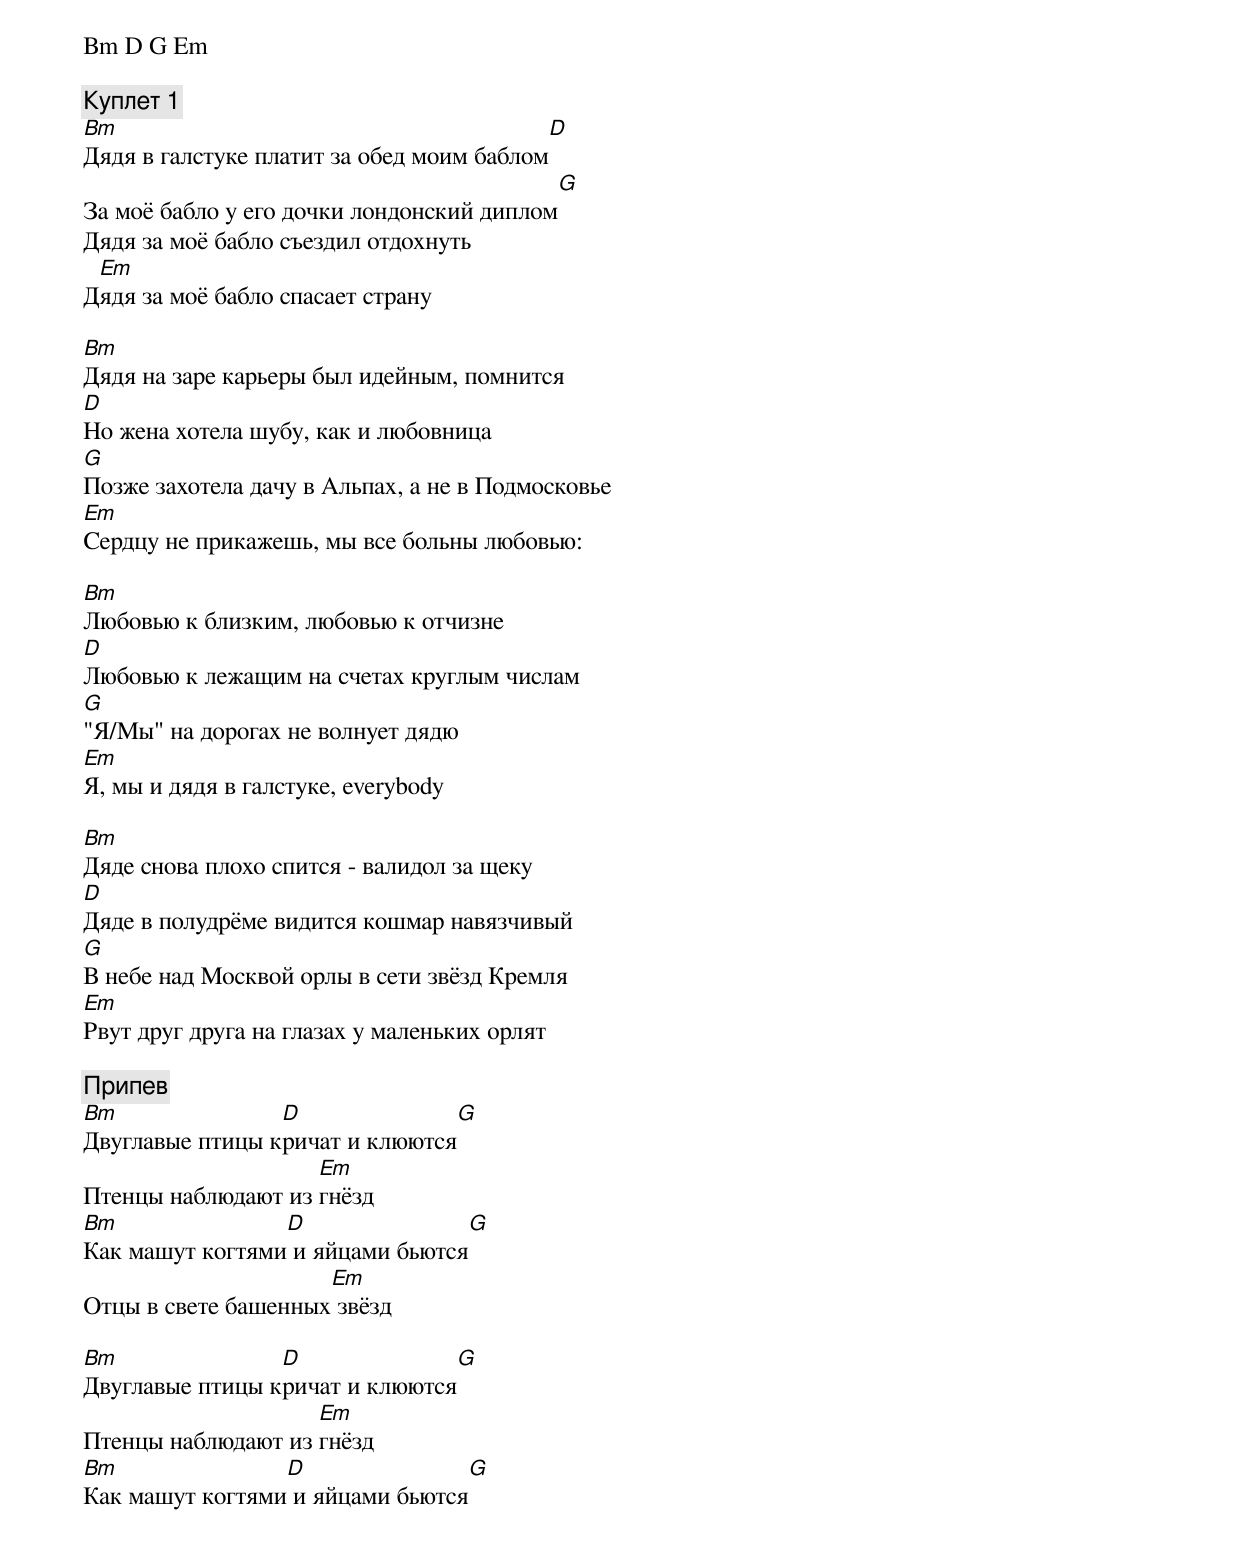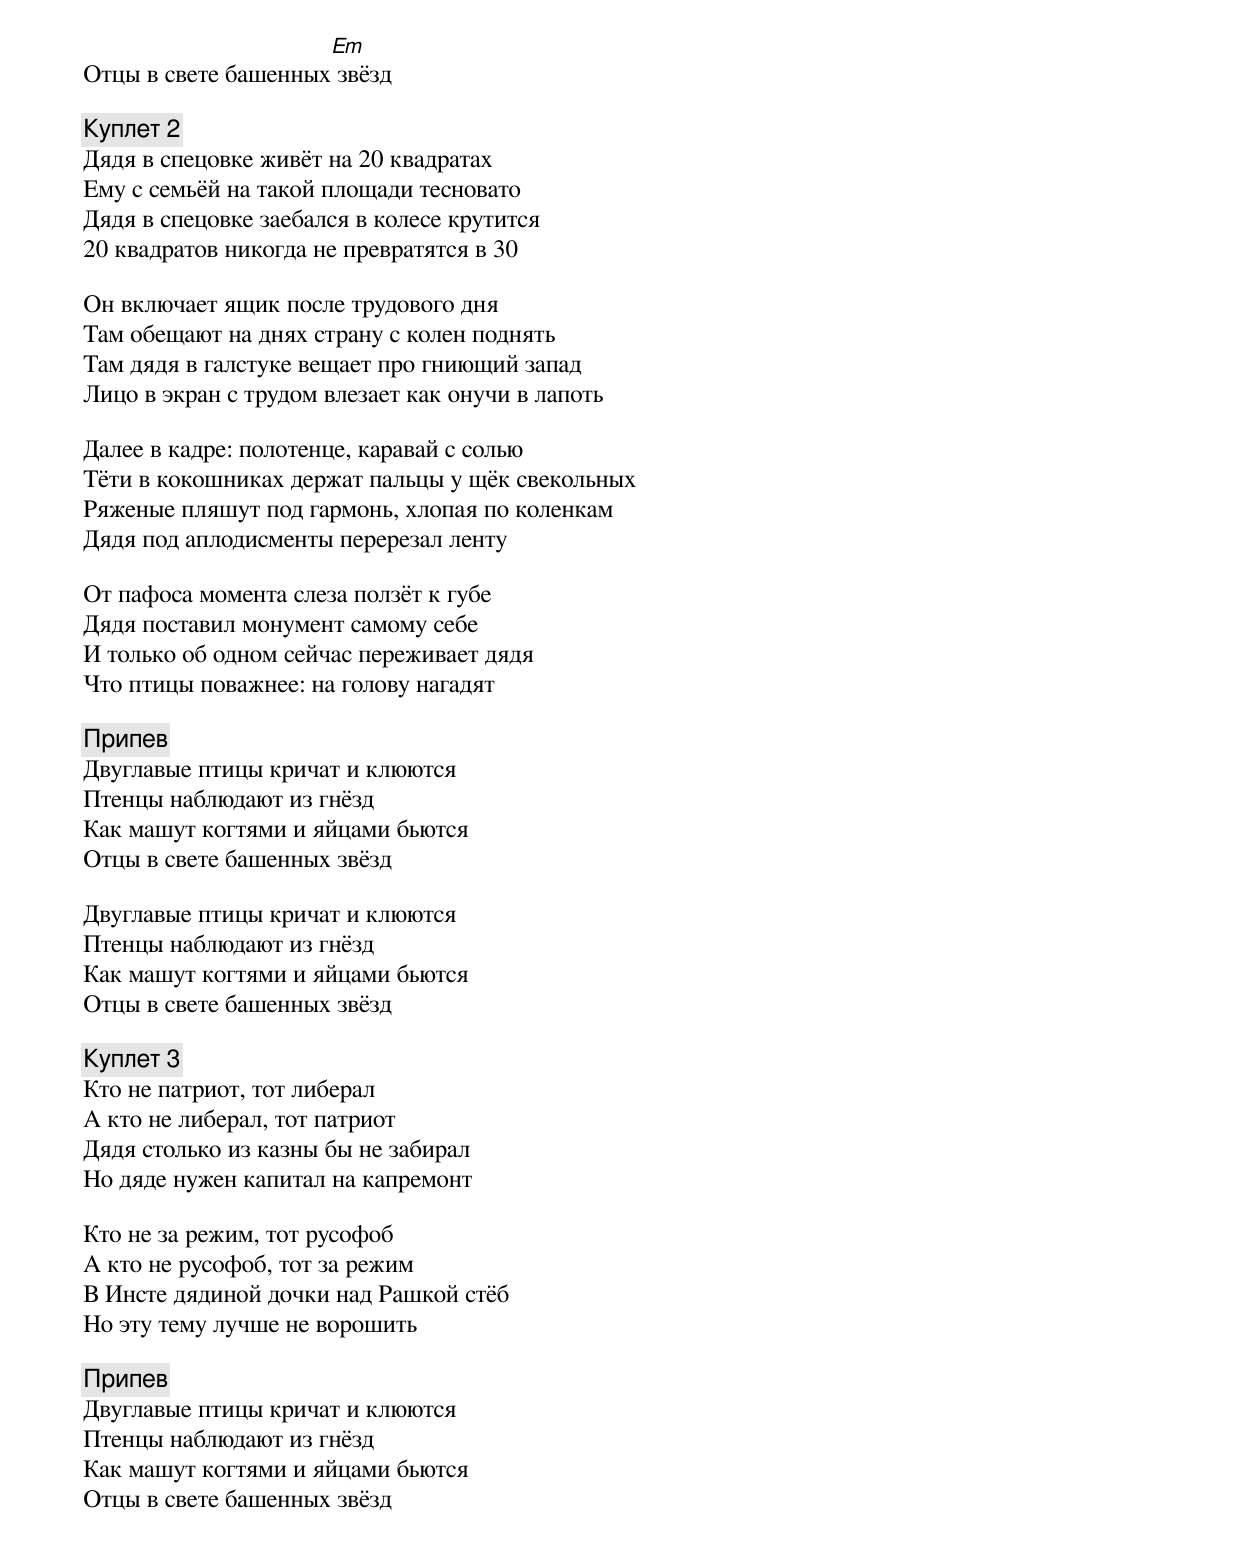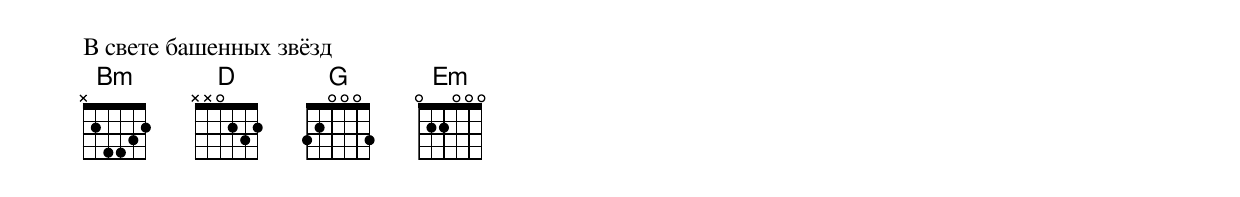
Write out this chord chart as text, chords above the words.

Bm D G Em

[Куплет 1]
Bm                                                            D
Дядя в галстуке платит за обед моим баблом
                                                                    G
За моё бабло у его дочки лондонский диплом
Дядя за моё бабло съездил отдохнуть
 Em
Дядя за моё бабло спасает страну

Bm
Дядя на заре карьеры был идейным, помнится
D
Но жена хотела шубу, как и любовница
G
Позже захотела дачу в Альпах, а не в Подмосковье
Em
Сердцу не прикажешь, мы все больны любовью:

Bm
Любовью к близким, любовью к отчизне
D
Любовью к лежащим на счетах круглым числам
G
"Я/Мы" на дорогах не волнует дядю
Em
Я, мы и дядя в галстуке, everybody

Bm
Дяде снова плохо спится - валидол за щеку
D
Дяде в полудрёме видится кошмар навязчивый
G
В небе над Москвой орлы в сети звёзд Кремля
Em
Рвут друг друга на глазах у маленьких орлят

[Припев]
Bm               D                          G
Двуглавые птицы кричат и клюются
                    Em
Птенцы наблюдают из гнёзд
Bm               D                          G
Как машут когтями и яйцами бьются
                     Em
Отцы в свете башенных звёзд

Bm               D                          G
Двуглавые птицы кричат и клюются
                    Em
Птенцы наблюдают из гнёзд
Bm               D                          G
Как машут когтями и яйцами бьются
                     Em
Отцы в свете башенных звёзд

[Куплет 2]
Дядя в спецовке живёт на 20 квадратах
Ему с семьёй на такой площади тесновато
Дядя в спецовке заебался в колесе крутится
20 квадратов никогда не превратятся в 30

Он включает ящик после трудового дня
Там обещают на днях страну с колен поднять
Там дядя в галстуке вещает про гниющий запад
Лицо в экран с трудом влезает как онучи в лапоть

Далее в кадре: полотенце, каравай с солью
Тёти в кокошниках держат пальцы у щёк свекольных
Ряженые пляшут под гармонь, хлопая по коленкам
Дядя под аплодисменты перерезал ленту

От пафоса момента слеза ползёт к губе
Дядя поставил монумент самому себе
И только об одном сейчас переживает дядя
Что птицы поважнее: на голову нагадят

[Припев]
Двуглавые птицы кричат и клюются
Птенцы наблюдают из гнёзд
Как машут когтями и яйцами бьются
Отцы в свете башенных звёзд

Двуглавые птицы кричат и клюются
Птенцы наблюдают из гнёзд
Как машут когтями и яйцами бьются
Отцы в свете башенных звёзд

[Куплет 3]
Кто не патриот, тот либерал
А кто не либерал, тот патриот
Дядя столько из казны бы не забирал
Но дяде нужен капитал на капремонт

Кто не за режим, тот русофоб
А кто не русофоб, тот за режим
В Инсте дядиной дочки над Рашкой стёб
Но эту тему лучше не ворошить

[Припев]
Двуглавые птицы кричат и клюются
Птенцы наблюдают из гнёзд
Как машут когтями и яйцами бьются
Отцы в свете башенных звёзд
В свете башенных звёзд
